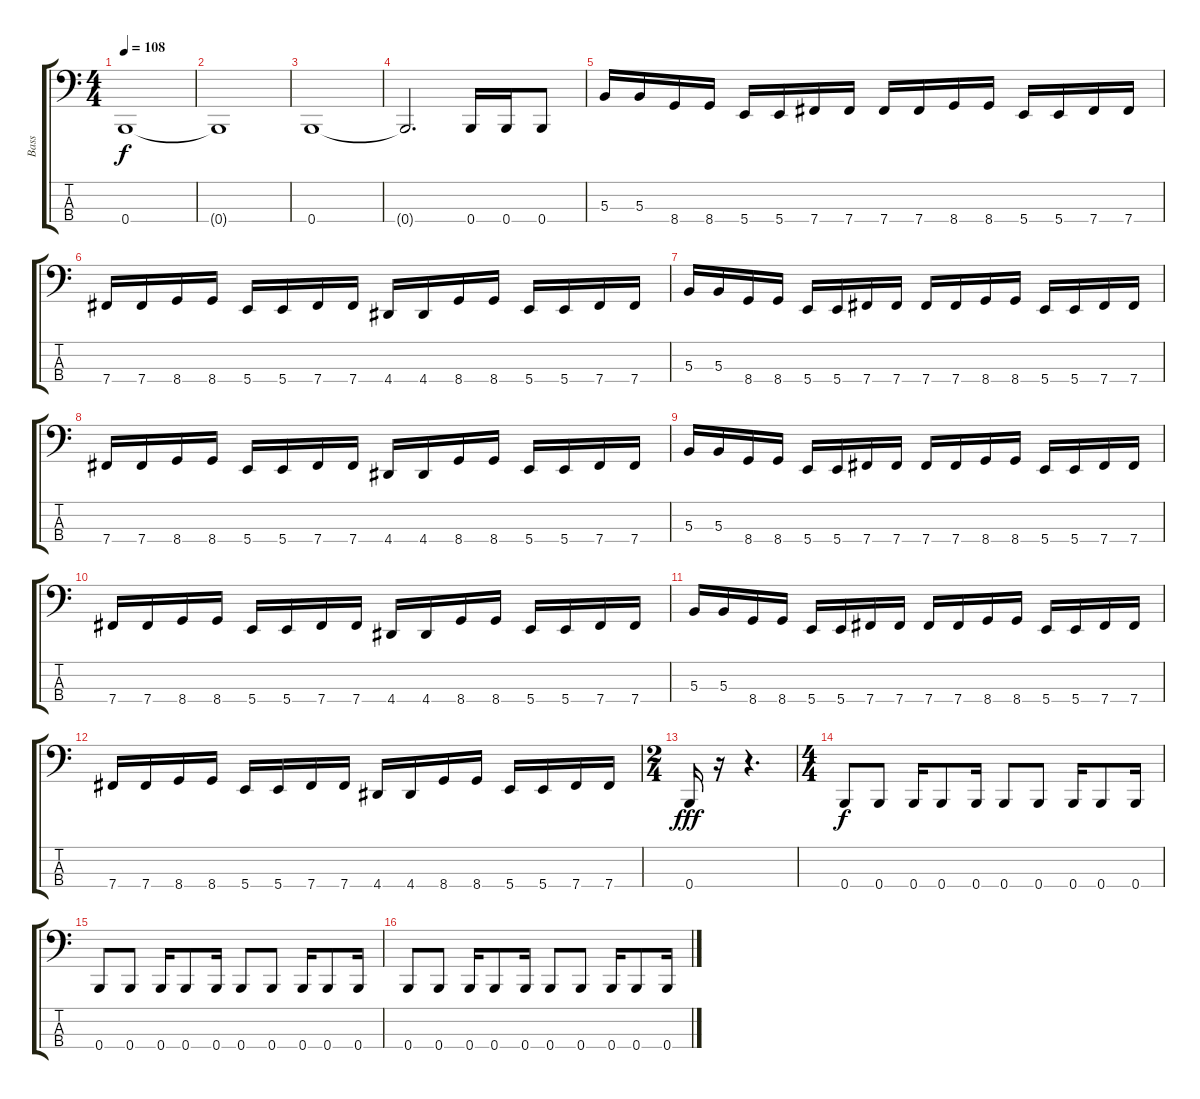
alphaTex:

\track ("Bass" "Bass") {instrument electricbasspick}
\staff {score tabs}
\tuning (E2 B1 Gb1 B0) {hide}
\ts (4 4)
\tempo 108
\clef f4
\ks c
0.4.1{dy f} |
0.4{t}.1 |
0.4.1 |
0.4{t}.2{d} 0.4.16 0.4.16 0.4.8 |
5.3.16 5.3.16 8.4.16 8.4.16 5.4.16 5.4.16 7.4.16 7.4.16 7.4.16 7.4.16 8.4.16 8.4.16 5.4.16 5.4.16 7.4.16 7.4.16 |
7.4.16 7.4.16 8.4.16 8.4.16 5.4.16 5.4.16 7.4.16 7.4.16 4.4.16 4.4.16 8.4.16 8.4.16 5.4.16 5.4.16 7.4.16 7.4.16 |
5.3.16 5.3.16 8.4.16 8.4.16 5.4.16 5.4.16 7.4.16 7.4.16 7.4.16 7.4.16 8.4.16 8.4.16 5.4.16 5.4.16 7.4.16 7.4.16 |
7.4.16 7.4.16 8.4.16 8.4.16 5.4.16 5.4.16 7.4.16 7.4.16 4.4.16 4.4.16 8.4.16 8.4.16 5.4.16 5.4.16 7.4.16 7.4.16 |
5.3.16 5.3.16 8.4.16 8.4.16 5.4.16 5.4.16 7.4.16 7.4.16 7.4.16 7.4.16 8.4.16 8.4.16 5.4.16 5.4.16 7.4.16 7.4.16 |
7.4.16 7.4.16 8.4.16 8.4.16 5.4.16 5.4.16 7.4.16 7.4.16 4.4.16 4.4.16 8.4.16 8.4.16 5.4.16 5.4.16 7.4.16 7.4.16 |
5.3.16 5.3.16 8.4.16 8.4.16 5.4.16 5.4.16 7.4.16 7.4.16 7.4.16 7.4.16 8.4.16 8.4.16 5.4.16 5.4.16 7.4.16 7.4.16 |
7.4.16 7.4.16 8.4.16 8.4.16 5.4.16 5.4.16 7.4.16 7.4.16 4.4.16 4.4.16 8.4.16 8.4.16 5.4.16 5.4.16 7.4.16 7.4.16 |
\ts (2 4)
0.4.16{dy fff} r.16 r.4{d} |
\ts (4 4)
0.4.8{dy f} 0.4.8 0.4.16 0.4.8 0.4.16 0.4.8 0.4.8 0.4.16 0.4.8 0.4.16 |
0.4.8 0.4.8 0.4.16 0.4.8 0.4.16 0.4.8 0.4.8 0.4.16 0.4.8 0.4.16 |
0.4.8 0.4.8 0.4.16 0.4.8 0.4.16 0.4.8 0.4.8 0.4.16 0.4.8 0.4.16
